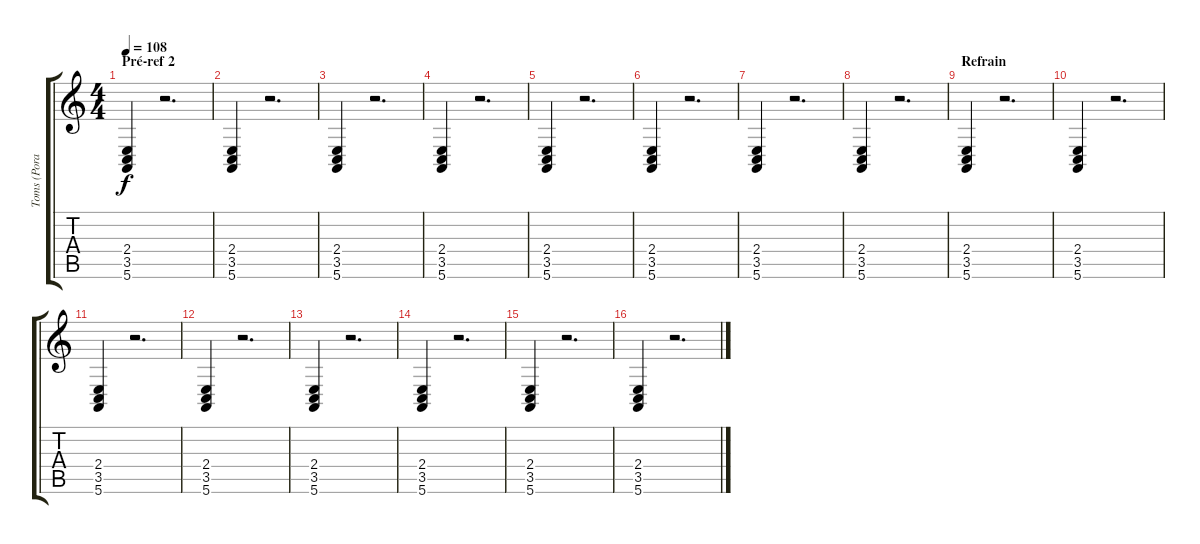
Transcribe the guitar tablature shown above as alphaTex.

\track ("Toms (Poracro J.)" "Toms (Pora") {instrument melodictom}
\staff {score tabs}
\tuning (E4 B3 G3 D3 A2 E2) {hide}
\ts (4 4)
\section ("" "Pré-ref 2")
\tempo 108
\clef g2
\ks c
(2.4 3.5 5.6).4{dy f} r.2{d} |
(2.4 3.5 5.6).4 r.2{d} |
(2.4 3.5 5.6).4 r.2{d} |
(2.4 3.5 5.6).4 r.2{d} |
(2.4 3.5 5.6).4 r.2{d} |
(2.4 3.5 5.6).4 r.2{d} |
(2.4 3.5 5.6).4 r.2{d} |
(2.4 3.5 5.6).4 r.2{d} |
\section ("" "Refrain")
(2.4 3.5 5.6).4 r.2{d} |
(2.4 3.5 5.6).4 r.2{d} |
(2.4 3.5 5.6).4 r.2{d} |
(2.4 3.5 5.6).4 r.2{d} |
(2.4 3.5 5.6).4 r.2{d} |
(2.4 3.5 5.6).4 r.2{d} |
(2.4 3.5 5.6).4 r.2{d} |
(2.4 3.5 5.6).4 r.2{d}
